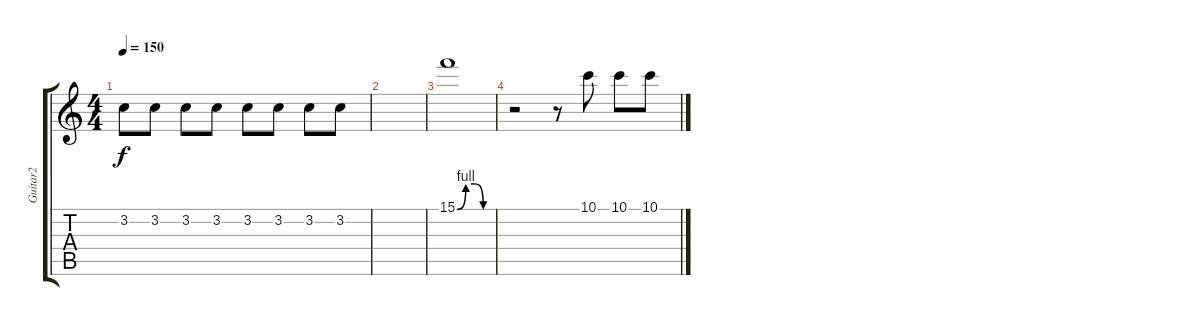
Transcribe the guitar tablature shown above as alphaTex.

\track ("Guitar2" "Guitar2") {instrument distortionguitar}
\staff {score tabs}
\tuning (D4 A3 F3 C3 G2 C2) {hide}
\ts (4 4)
\tempo 150
\clef g2
\ks c
3.2.8{dy f} 3.2.8 3.2.8 3.2.8 3.2.8 3.2.8 3.2.8 3.2.8 |
|
15.1{be (custom 0 0 15 4 30 4 45 0 60 0)}.1 |
r.2 r.8 10.1.8 10.1.8 10.1.8
